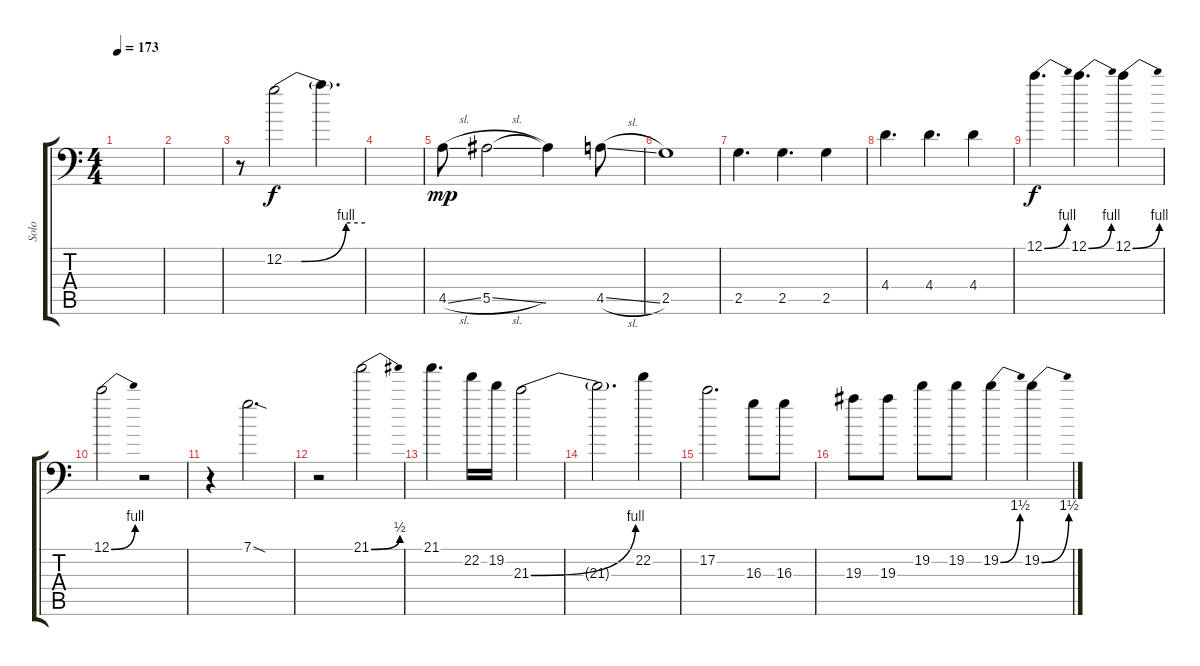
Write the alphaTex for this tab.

\track ("Solo" "Solo") {instrument distortionguitar}
\staff {score tabs}
\tuning (C4 G3 Eb3 Bb2 F2 Bb1) {hide}
\ts (4 4)
\tempo 173
\clef f4
\ks c
|
|
r.8 12.2{be (custom 0 0 13 0 46 4 60 4)}.2 12.2{t}.4{d} |
|
4.5{sl}.8{dy mp} 5.5{sl}.2 5.5{t}.4 4.5{sl}.8 |
2.5.1 |
2.5.4{d} 2.5.4{d} 2.5.4 |
4.4.4{d} 4.4.4{d} 4.4.4 |
12.1{be (bend 0 0 60 4)}.4{d dy f} 12.1{be (bend 0 0 60 4)}.4{d} 12.1{be (bend 0 0 60 4)}.4 |
12.1{be (bend 0 0 60 4)}.2 r.2 |
r.4 7.1{sod}.2{d} |
r.2 21.1{be (bend 0 0 60 2)}.2 |
21.1.4{d} 22.2.16 19.2.16 21.3{be (bend 0 0 60 4)}.2 |
21.3{t}.2{d} 22.2.4 |
17.2.2{d} 16.3.8 16.3.8 |
19.3.8 19.3.8 19.2.8 19.2.8 19.2{be (bend 0 0 60 6)}.4 19.2{be (bend 0 0 60 6)}.4
